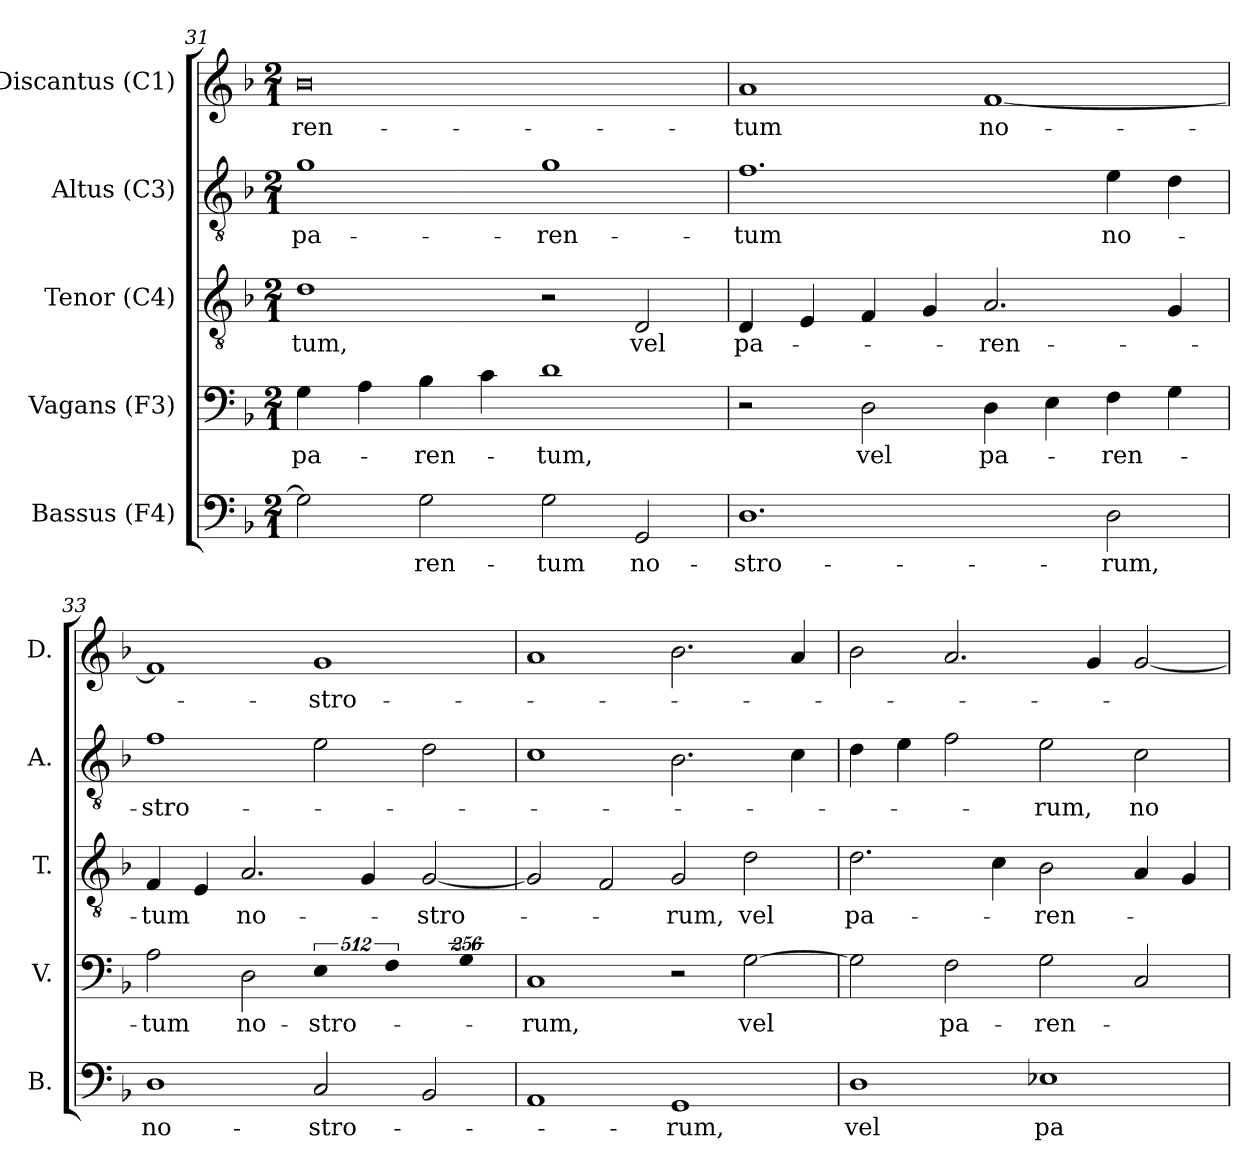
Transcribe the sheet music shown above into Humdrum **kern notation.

**kern	**text	**kern	**text	**kern	**text	**kern	**text	**kern	**text
*part5	*part5	*part4	*part4	*part3	*part3	*part2	*part2	*part1	*part1
*staff5	*staff5	*staff4	*staff4	*staff3	*staff3	*staff2	*staff2	*staff1	*staff1
*I"Bassus (F4)	*	*I"Vagans (F3)	*	*I"Tenor (C4)	*	*I"Altus (C3)	*	*I"Discantus (C1)	*
*I'B.	*	*I'V.	*	*I'T.	*	*I'A.	*	*I'D.	*
!!LO:LB:g=z
*clefF4	*	*clefF4	*	*clefGv2	*	*clefGv2	*	*clefG2	*
*	*	*ITrd7c12	*	*ITrd7c12	*	*ITrd7c12	*	*	*
*k[b-]	*	*k[b-]	*	*k[b-]	*	*k[b-]	*	*k[b-]	*
*F:	*	*F:	*	*F:	*	*F:	*	*F:	*
*M2/1	*	*M2/1	*	*M2/1	*	*M2/1	*	*M2/1	*
=31	=31	=31	=31	=31	=31	=31	=31	=31	=31
!	!	!	!LO:LY:b:color=#000000	!	!	!	!	!	!
!	!	!	!	!	!LO:LY:b:color=#000000	!	!	!	!
!	!	!	!	!	!	!	!LO:LY:b:color=#000000	!	!
!	!	!	!	!	!	!	!	!	!LO:LY:b:color=#000000
2Gi\]	.	4GGi\	pa-	1Di	-tum,	1Gi	pa-	0b-i	-ren-
.	.	4AAi\	.	.	.	.	.	.	.
!	!LO:LY:b:color=#000000	!	!	!	!	!	!	!	!
!	!	!	!LO:LY:b:color=#000000	!	!	!	!	!	!
2Gi\	-ren-	4BB-i\	-ren-	.	.	.	.	.	.
.	.	4Ci\	.	.	.	.	.	.	.
!	!LO:LY:b:color=#000000	!	!	!	!	!	!	!	!
!	!	!	!LO:LY:b:color=#000000	!	!	!	!	!	!
!	!	!	!	!	!	!	!LO:LY:b:color=#000000	!	!
2Gi\	-tum	1Di	-tum,	2r	.	1Gi	-ren-	.	.
!	!LO:LY:b:color=#000000	!	!	!	!	!	!	!	!
!	!	!	!	!	!LO:LY:b:color=#000000	!	!	!	!
2GGi/	no-	.	.	2DDi/	vel	.	.	.	.
=32	=32	=32	=32	=32	=32	=32	=32	=32	=32
!	!LO:LY:b:color=#000000	!	!	!	!	!	!	!	!
!	!	!	!	!	!LO:LY:b:color=#000000	!	!	!	!
!	!	!	!	!	!	!	!LO:LY:b:color=#000000	!	!
!	!	!	!	!	!	!	!	!	!LO:LY:b:color=#000000
1.Di	-stro-	2r	.	4DDi/	pa-	1.Fi	-tum	1ai	-tum
.	.	.	.	4EEi/	.	.	.	.	.
!	!	!	!LO:LY:b:color=#000000	!	!	!	!	!	!
.	.	2DDi\	vel	4FFi/	.	.	.	.	.
.	.	.	.	4GGi/	.	.	.	.	.
!	!	!	!LO:LY:b:color=#000000	!	!	!	!	!	!
!	!	!	!	!	!LO:LY:b:color=#000000	!	!	!	!
!	!	!	!	!	!	!	!	!	!LO:LY:b:color=#000000
.	.	4DDi\	pa-	2.AAi/	-ren-	.	.	[1fi	no-
.	.	4EEi\	.	.	.	.	.	.	.
!	!LO:LY:b:color=#000000	!	!	!	!	!	!	!	!
!	!	!	!LO:LY:b:color=#000000	!	!	!	!	!	!
!	!	!	!	!	!	!	!LO:LY:b:color=#000000	!	!
2Di\	-rum,	4FFi\	-ren-	.	.	4Ei\	no-	.	.
.	.	4GGi\	.	4GGi/	.	4Di\	.	.	.
=33	=33	=33	=33	=33	=33	=33	=33	=33	=33
!	!LO:LY:b:color=#000000	!	!	!	!	!	!	!	!
!	!	!	!LO:LY:b:color=#000000	!	!	!	!	!	!
!	!	!	!	!	!LO:LY:b:color=#000000	!	!	!	!
!	!	!	!	!	!	!	!LO:LY:b:color=#000000	!	!
1Di	no-	2AAi\	-tum	4FFi/	-tum	1Fi	-stro-	1fi]	.
.	.	.	.	4EEi/	.	.	.	.	.
!	!	!	!LO:LY:b:color=#000000	!	!	!	!	!	!
!	!	!	!	!	!LO:LY:b:color=#000000	!	!	!	!
.	.	2DDi\	no-	2.AAi/	no-	.	.	.	.
!	!LO:LY:b:color=#000000	!LO:N:vis=2	!	!	!	!	!	!	!
!	!	!	!LO:LY:b:color=#000000	!	!	!	!	!	!
!	!	!	!	!	!	!	!	!	!LO:LY:b:color=#000000
2Ci/	-stro-	1024%341EEi\	-stro-	.	.	2Ei\	.	1gi	-stro-
.	.	.	.	4GGi/	.	.	.	.	.
!	!	!LO:N:vis=2	!	!	!	!	!	!	!
.	.	1024%341FFi\	.	.	.	.	.	.	.
!	!	!	!	!	!LO:LY:b:color=#000000	!	!	!	!
2BB-i/	.	.	.	[2GGi/	-stro-	2Di\	.	.	.
!	!	!LO:N:vis=2	!	!	!	!	!	!	!
.	.	512%171GGi\	.	.	.	.	.	.	.
=34	=34	=34	=34	=34	=34	=34	=34	=34	=34
!	!	!	!LO:LY:b:color=#000000	!	!	!	!	!	!
1AAi	.	1CCi	-rum,	2GGi/]	.	1Ci	.	1ai	.
.	.	.	.	2FFi/	.	.	.	.	.
!	!LO:LY:b:color=#000000	!	!	!	!	!	!	!	!
!	!	!	!	!	!LO:LY:b:color=#000000	!	!	!	!
1GGi	-rum,	2r	.	2GGi/	-rum,	2.BB-i\	.	2.b-i\	.
!	!	!	!LO:LY:b:color=#000000	!	!	!	!	!	!
!	!	!	!	!	!LO:LY:b:color=#000000	!	!	!	!
.	.	[2GGi\	vel	2Di\	vel	.	.	.	.
.	.	.	.	.	.	4Ci\	.	4ai/	.
!!LO:LB:g=z
=35	=35	=35	=35	=35	=35	=35	=35	=35	=35
!	!LO:LY:b:color=#000000	!	!	!	!	!	!	!	!
!	!	!	!	!	!LO:LY:b:color=#000000	!	!	!	!
1Di	vel	2GGi\]	.	2.Di\	pa-	4Di\	.	2b-i\	.
.	.	.	.	.	.	4Ei\	.	.	.
!	!	!	!LO:LY:b:color=#000000	!	!	!	!	!	!
.	.	2FFi\	pa-	.	.	2Fi\	.	2.ai/	.
.	.	.	.	4Ci\	.	.	.	.	.
!	!LO:LY:b:color=#000000	!	!	!	!	!	!	!	!
!	!	!	!LO:LY:b:color=#000000	!	!	!	!	!	!
!	!	!	!	!	!LO:LY:b:color=#000000	!	!	!	!
!	!	!	!	!	!	!	!LO:LY:b:color=#000000	!	!
1E-i	pa-	2GGi\	-ren-	2BB-i\	-ren-	2Ei\	-rum,	.	.
.	.	.	.	.	.	.	.	4gi/	.
!	!	!	!	!	!	!	!LO:LY:b:color=#000000	!	!
.	.	2CCi/	.	4AAi/	.	2Ci\	no-	[2gi/	.
.	.	.	.	4GGi/	.	.	.	.	.
=	=	=	=	=	=	=	=	=	=
*-	*-	*-	*-	*-	*-	*-	*-	*-	*-
